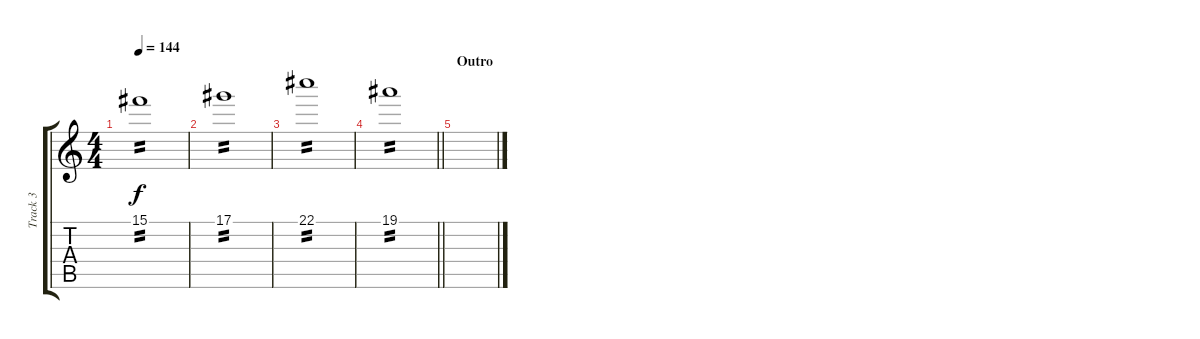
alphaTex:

\track ("Track 3" "Track 3") {instrument distortionguitar}
\staff {score tabs}
\tuning (Eb4 Bb3 Gb3 Db3 Ab2 Eb2) {hide}
\ts (4 4)
\tempo 144
\clef g2
\ks c
15.1.1{tp 2 dy f} |
17.1.1{tp 2} |
22.1.1{tp 2} |
\barLineRight lightlight
19.1.1{tp 2} |
\section ("" "Outro")
